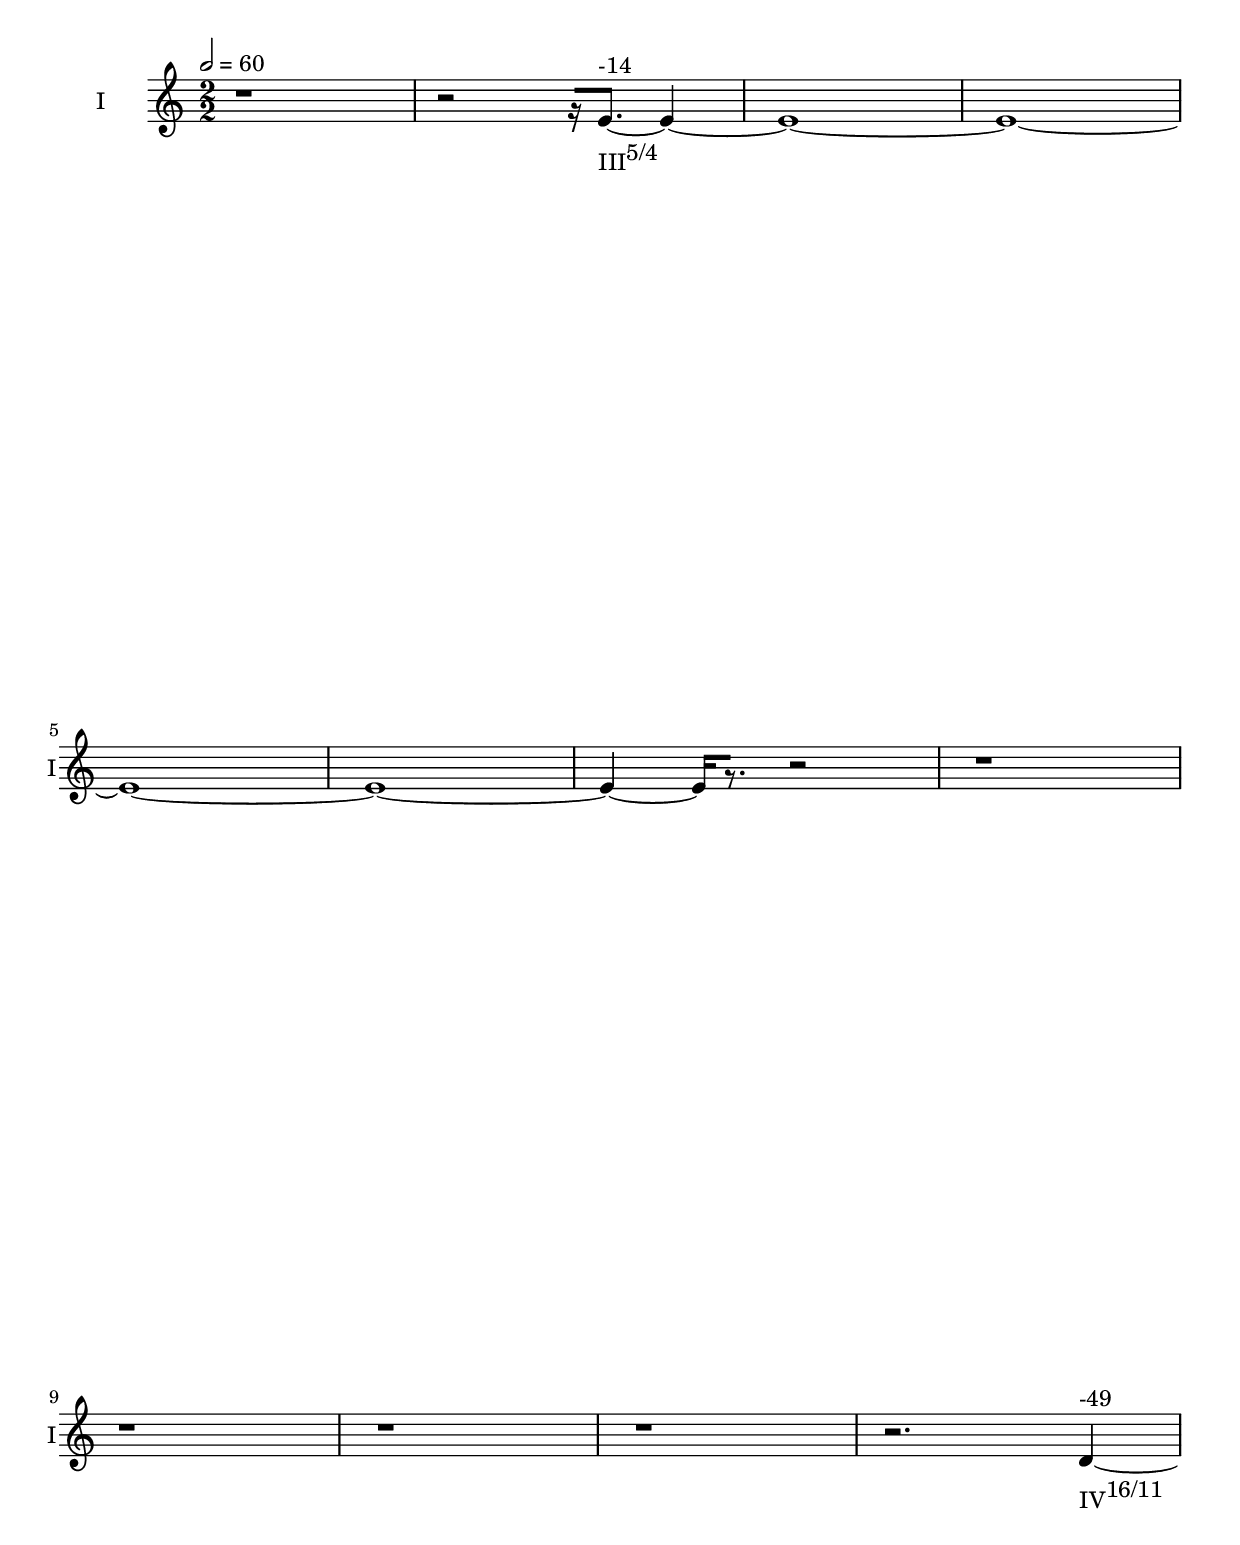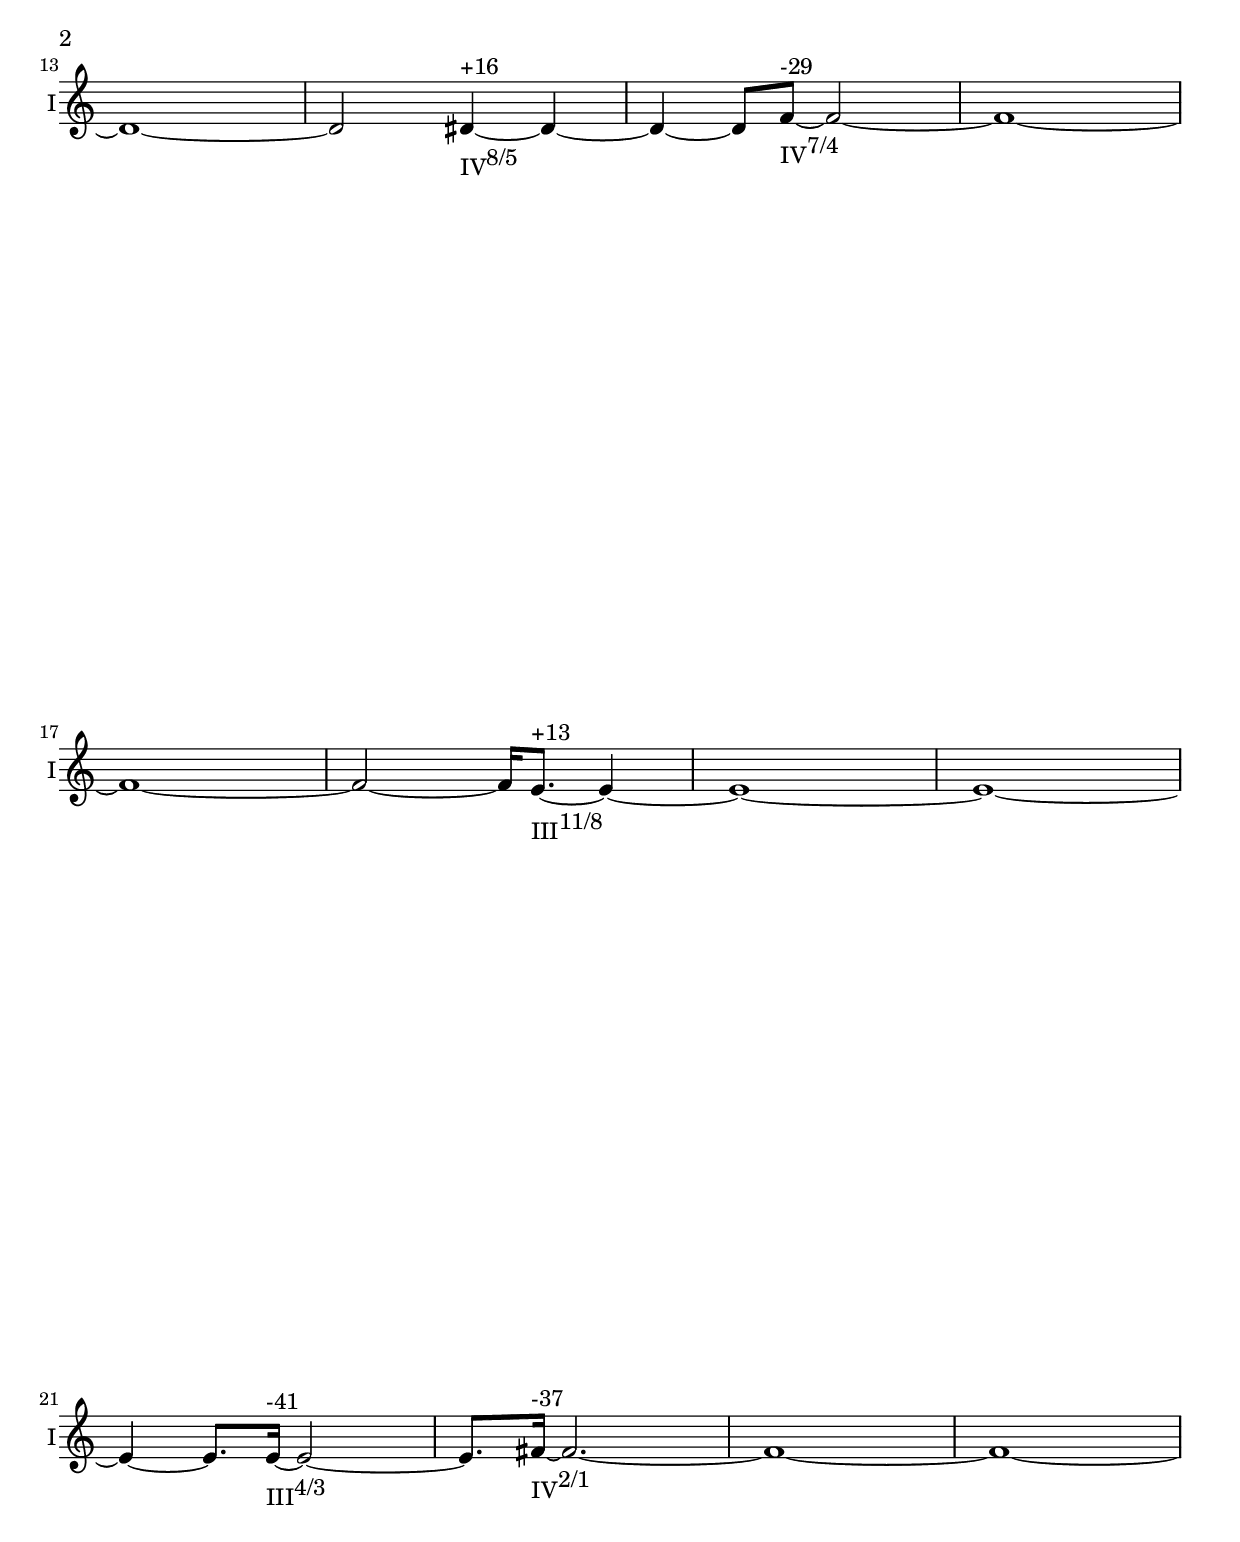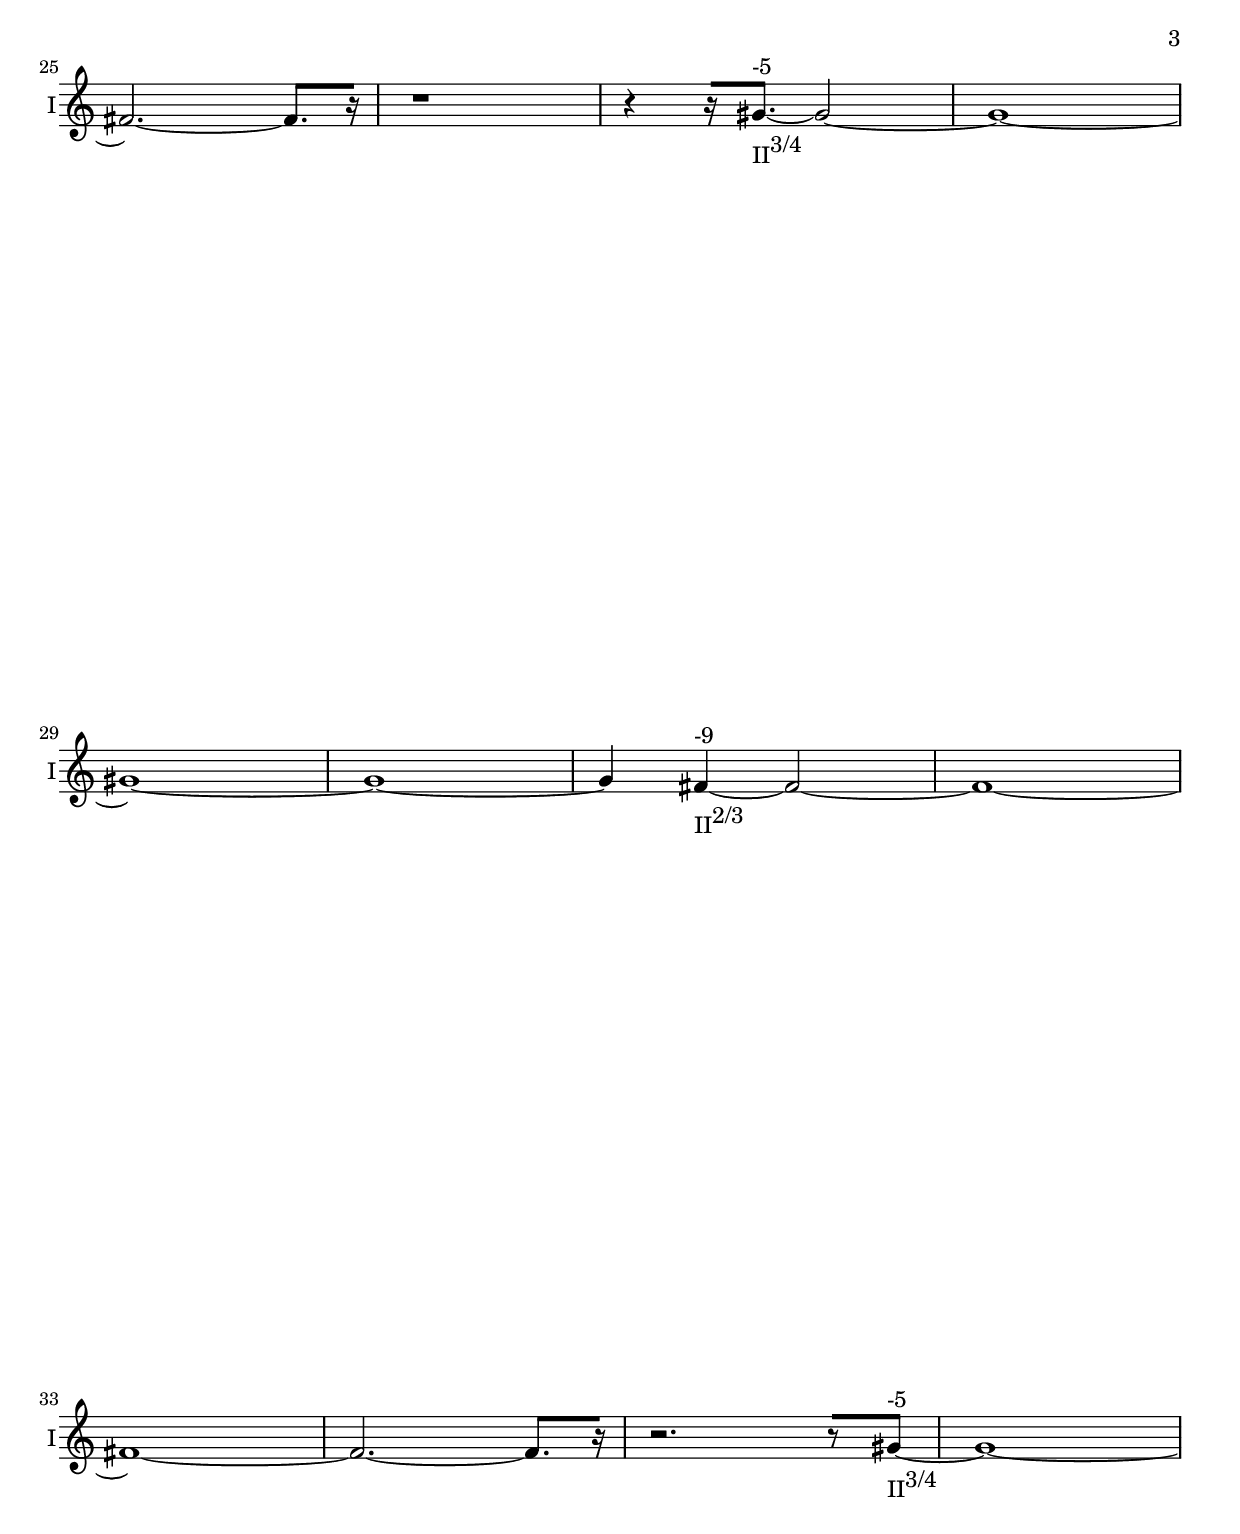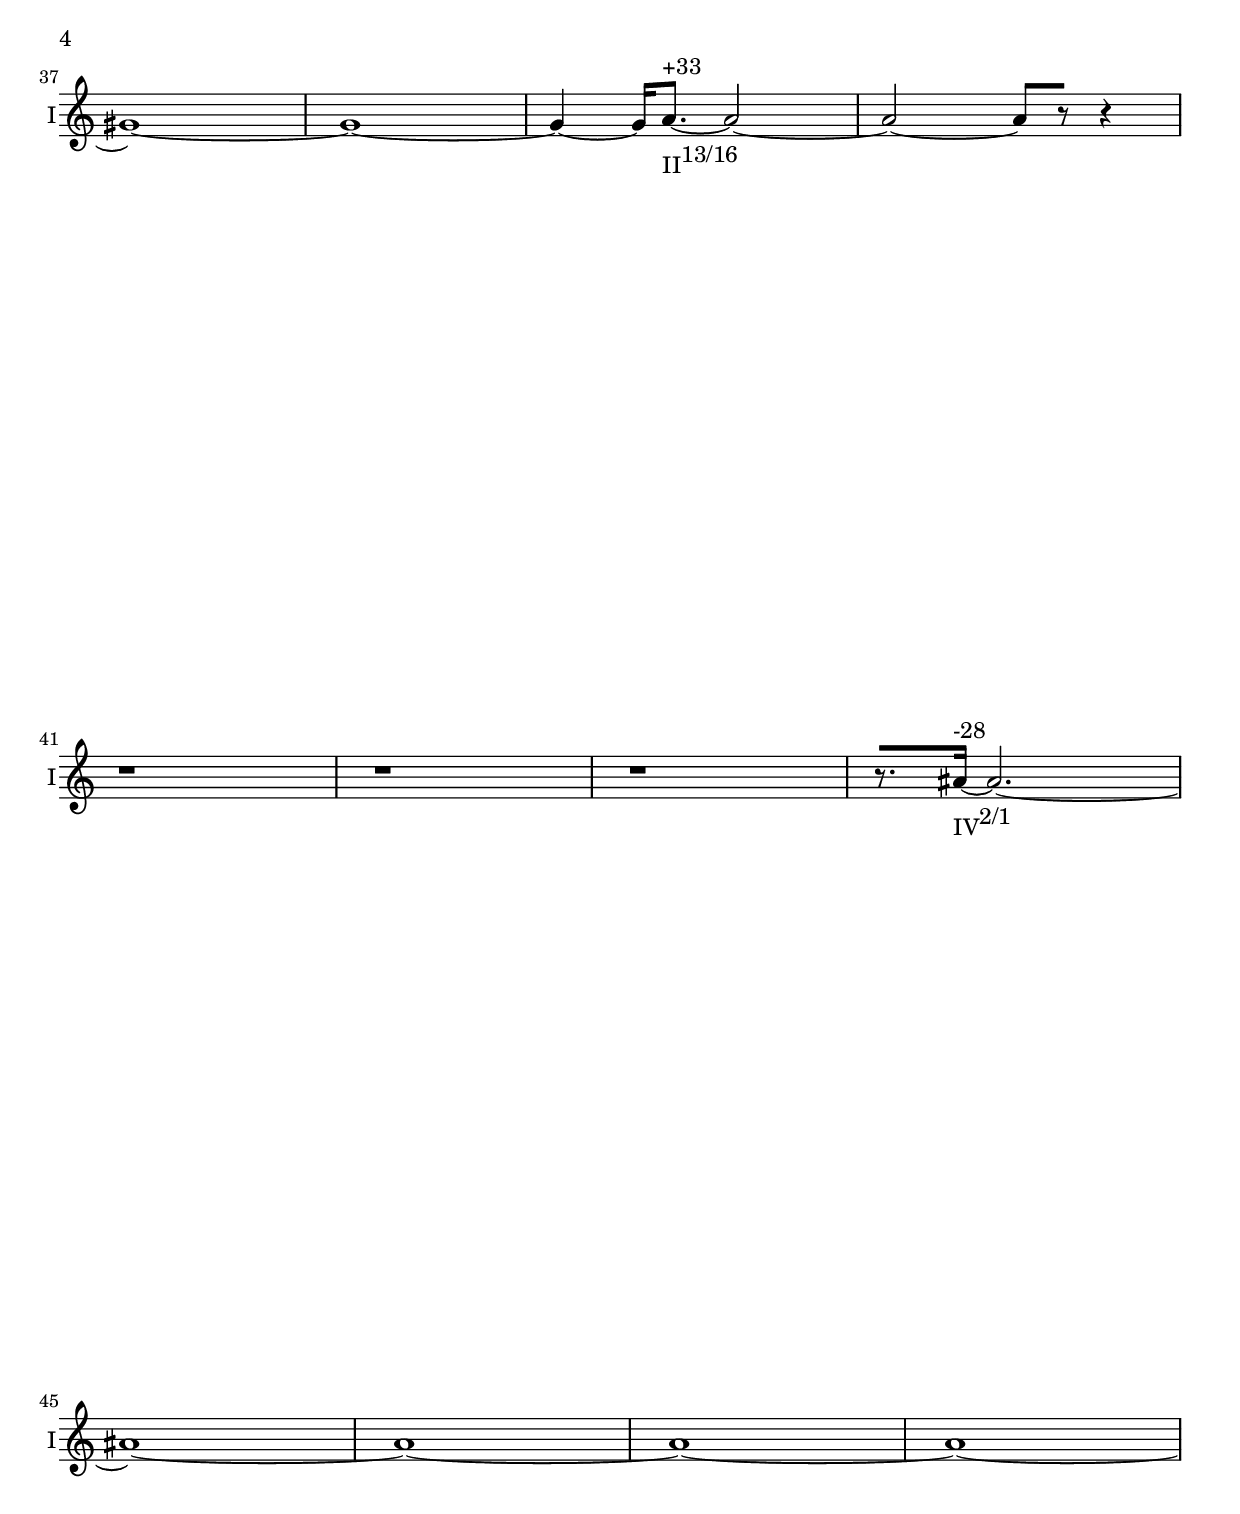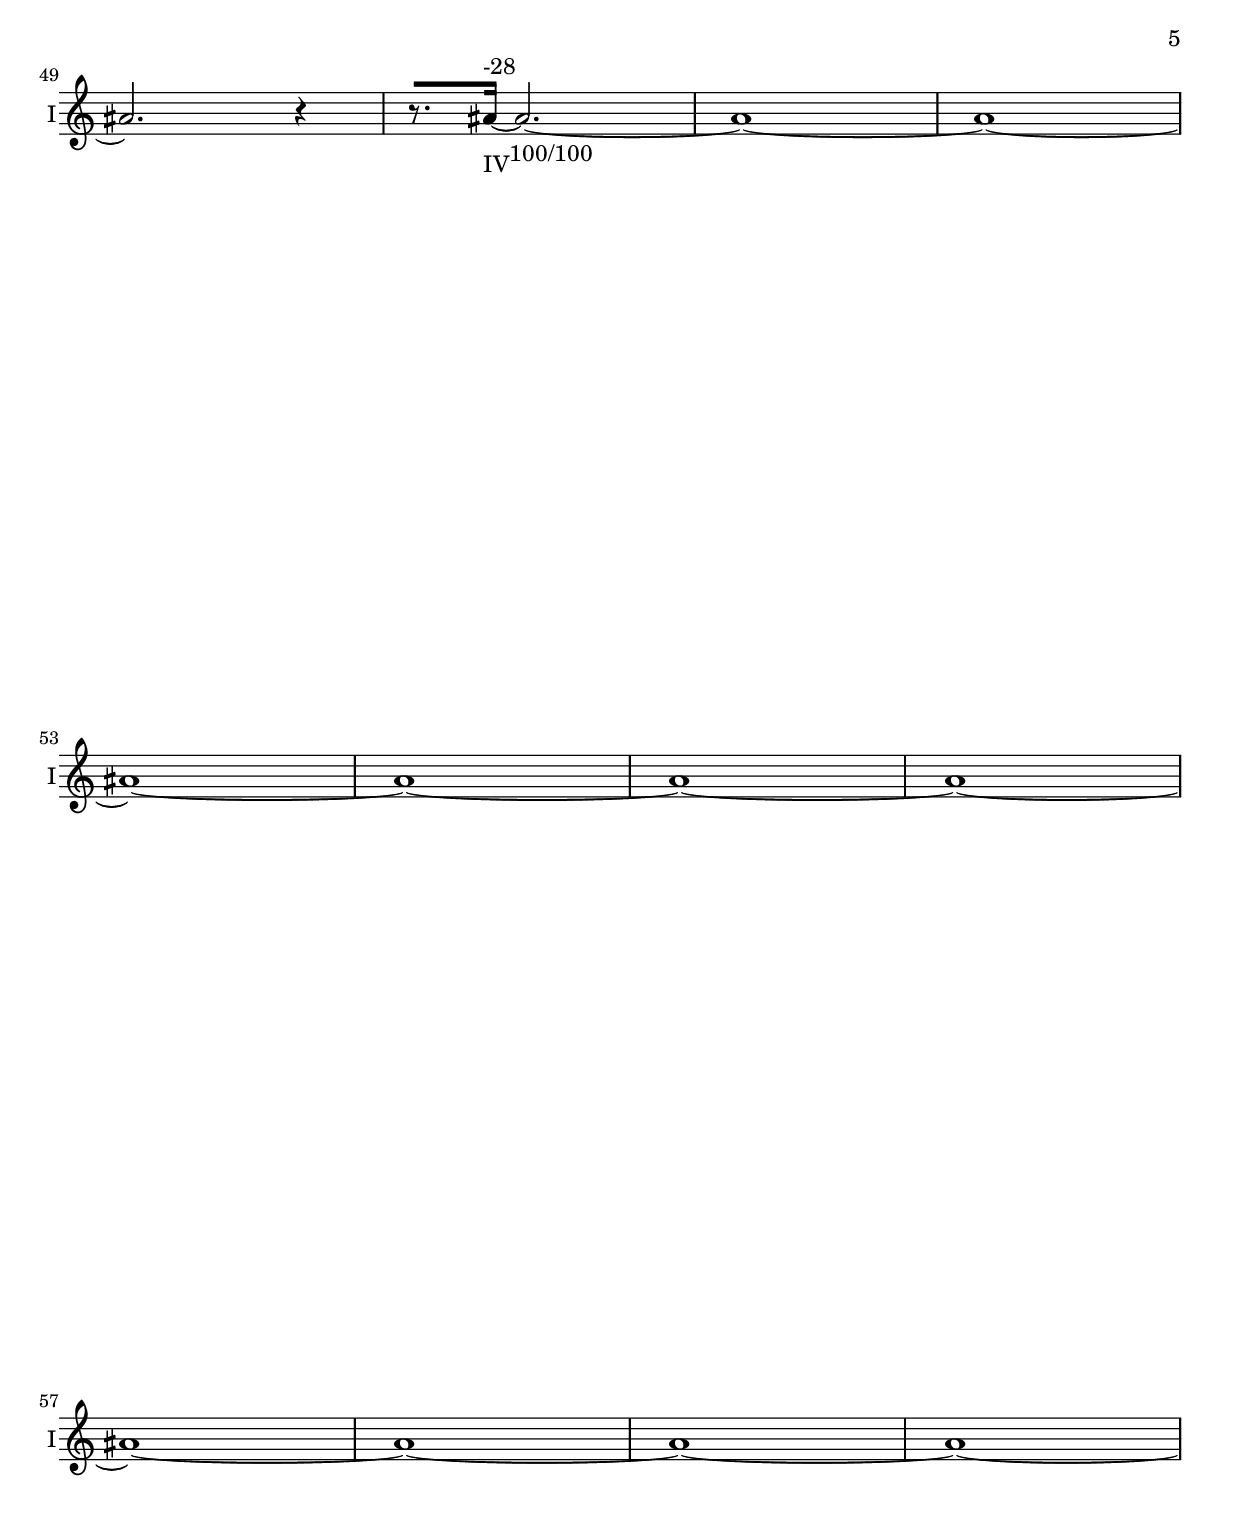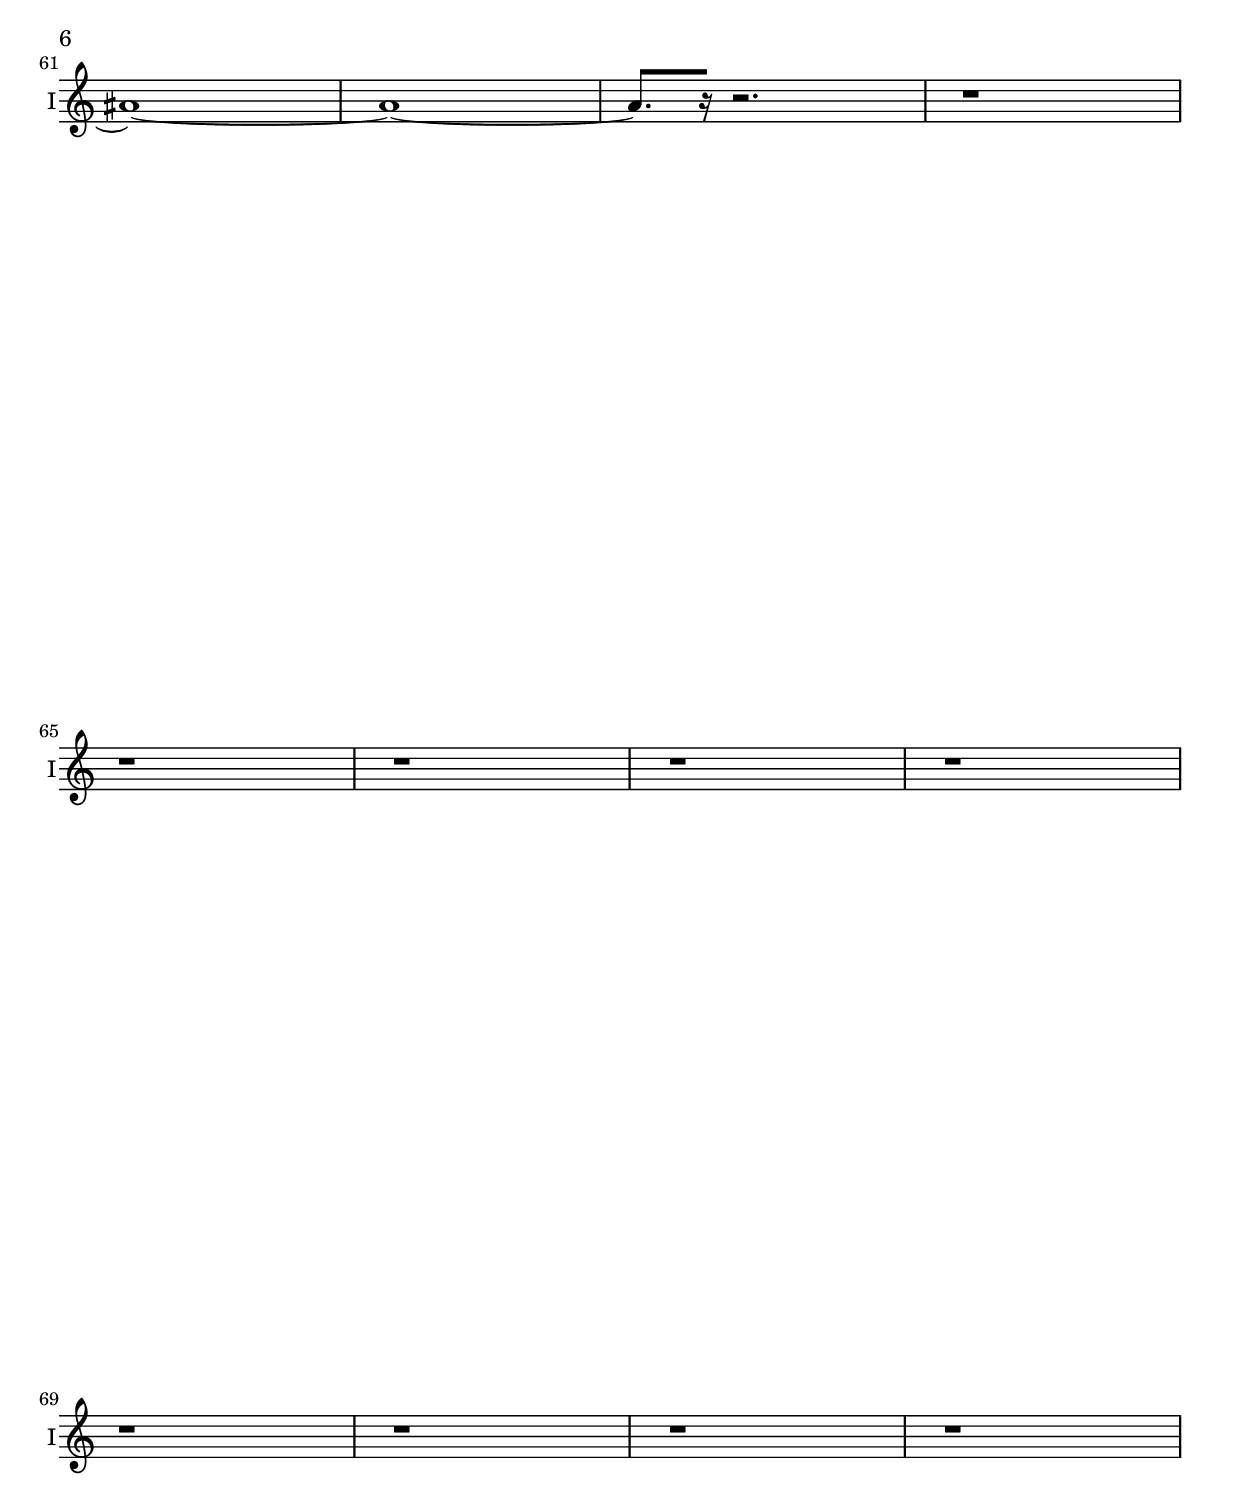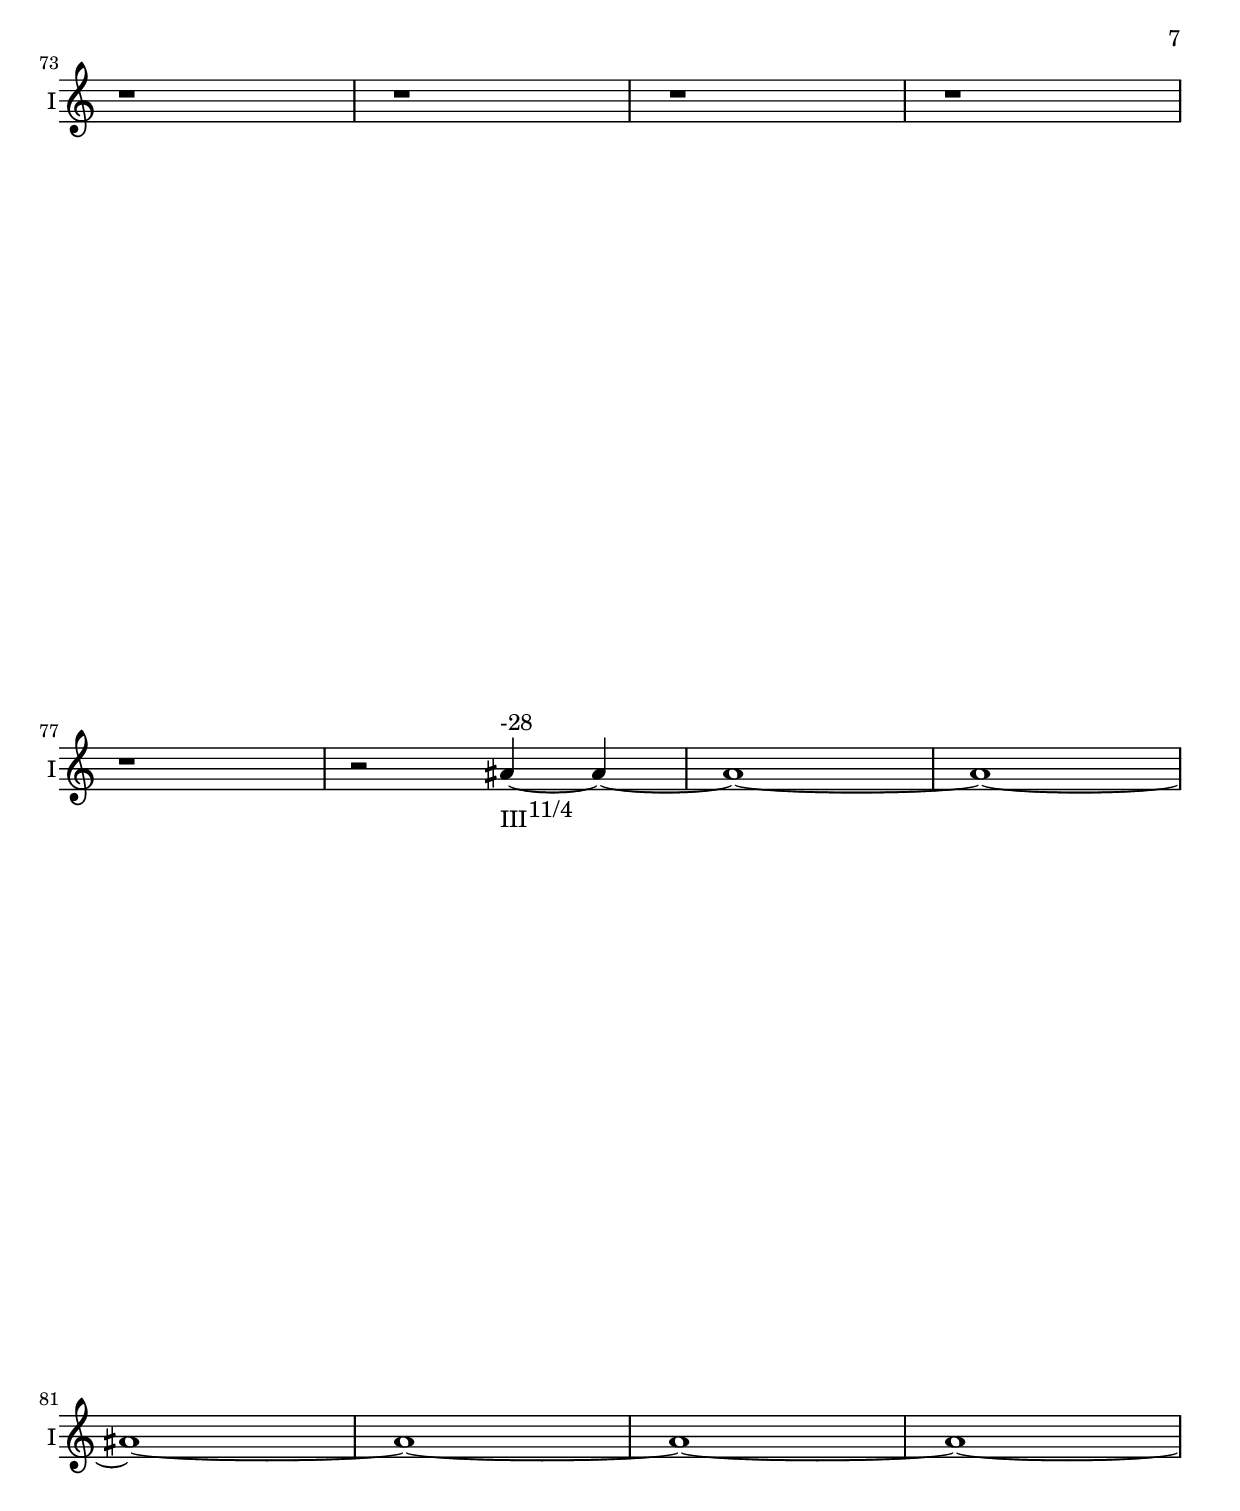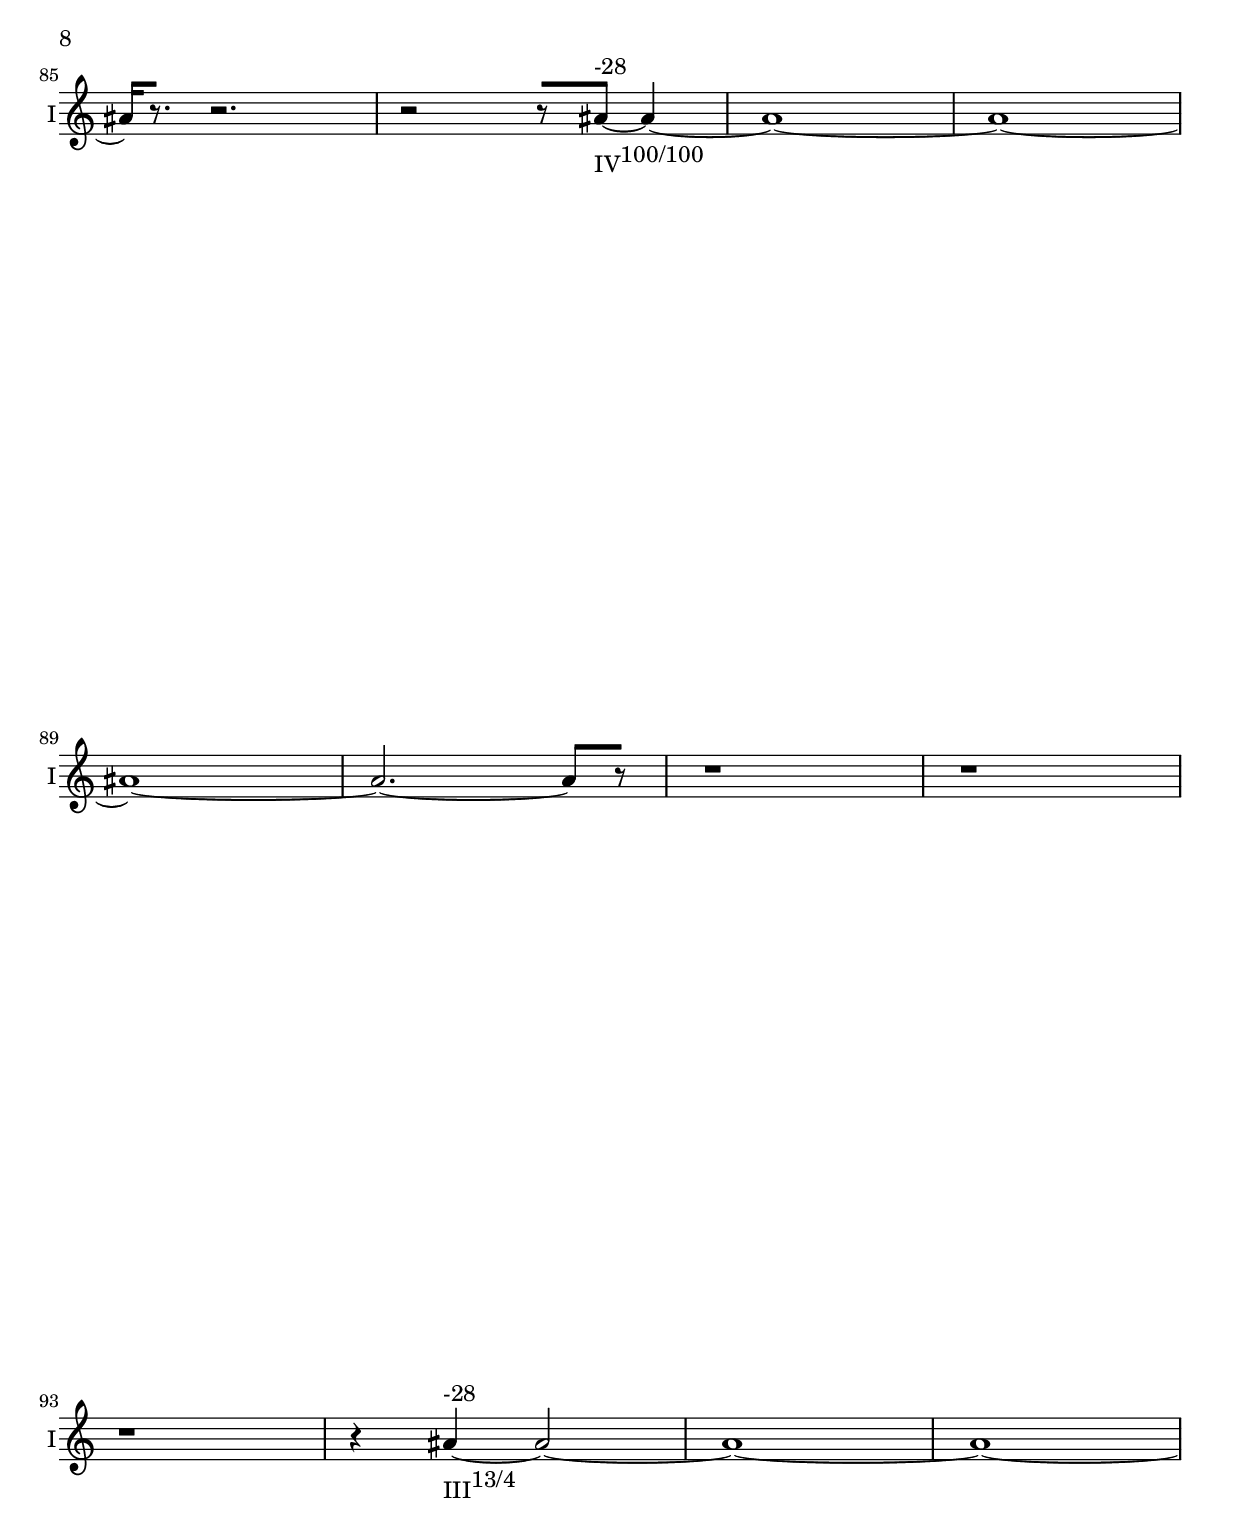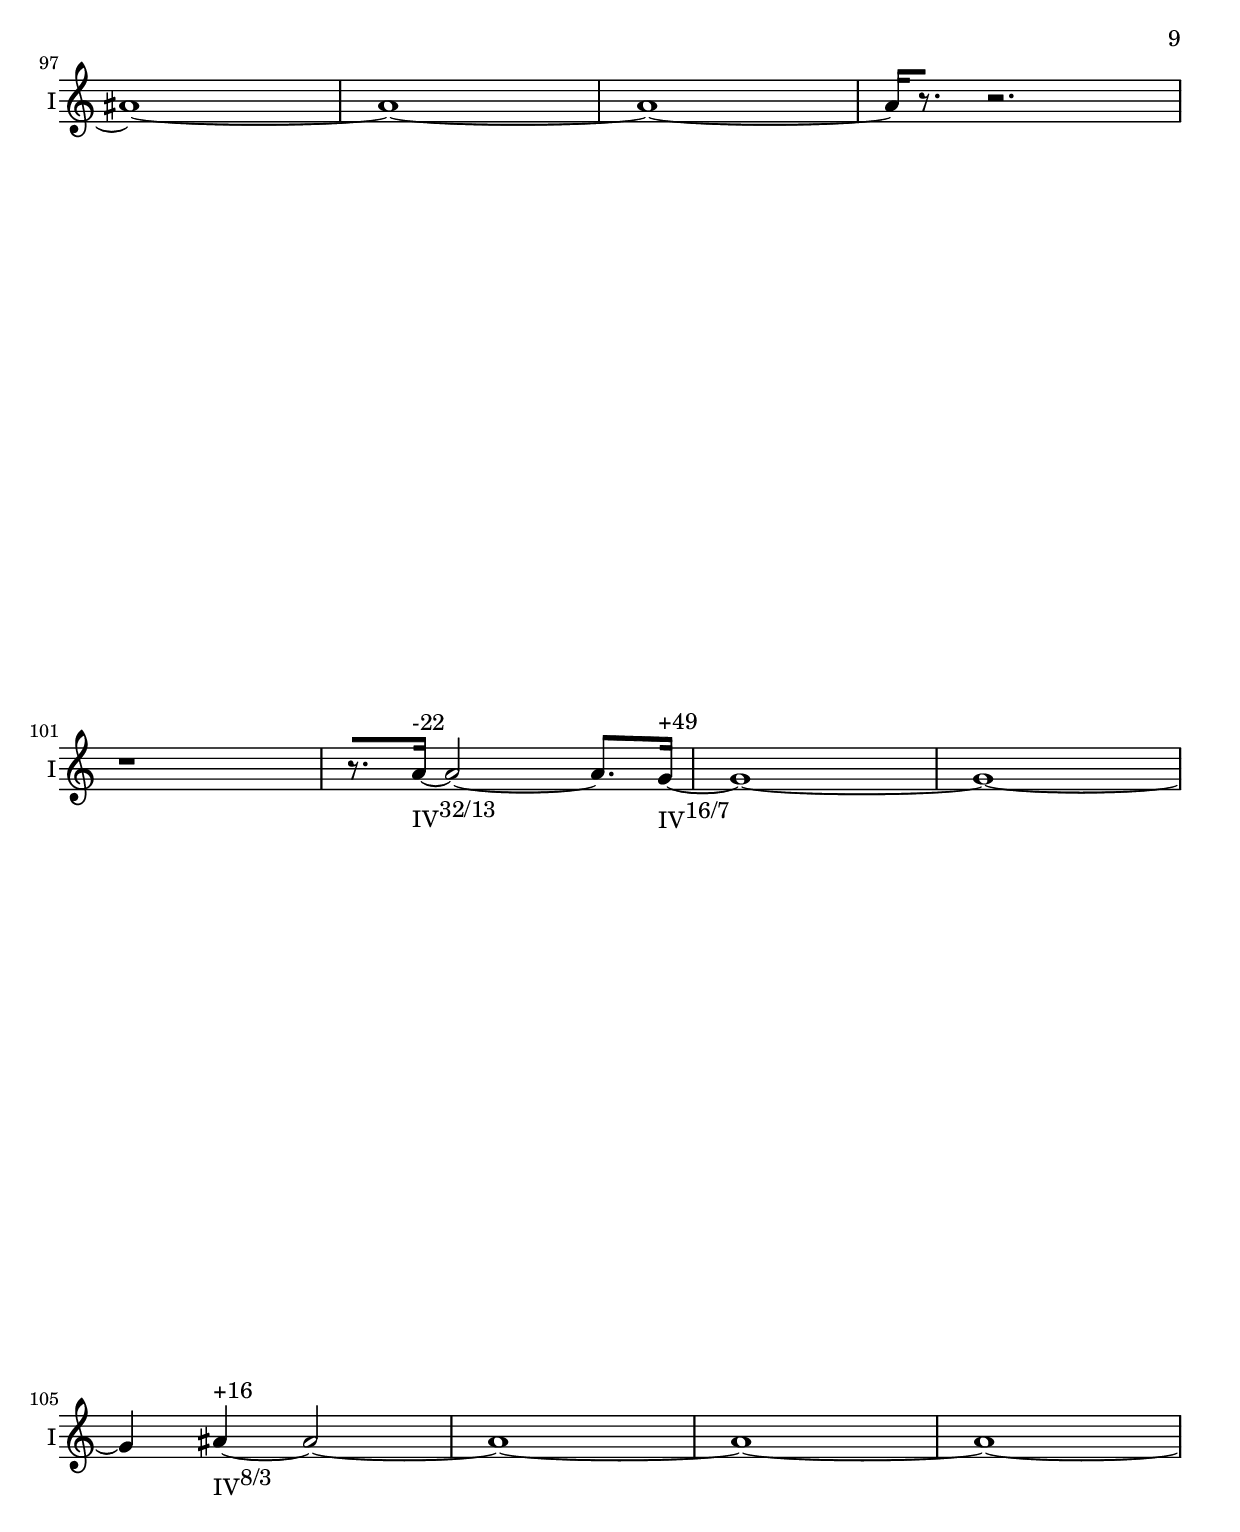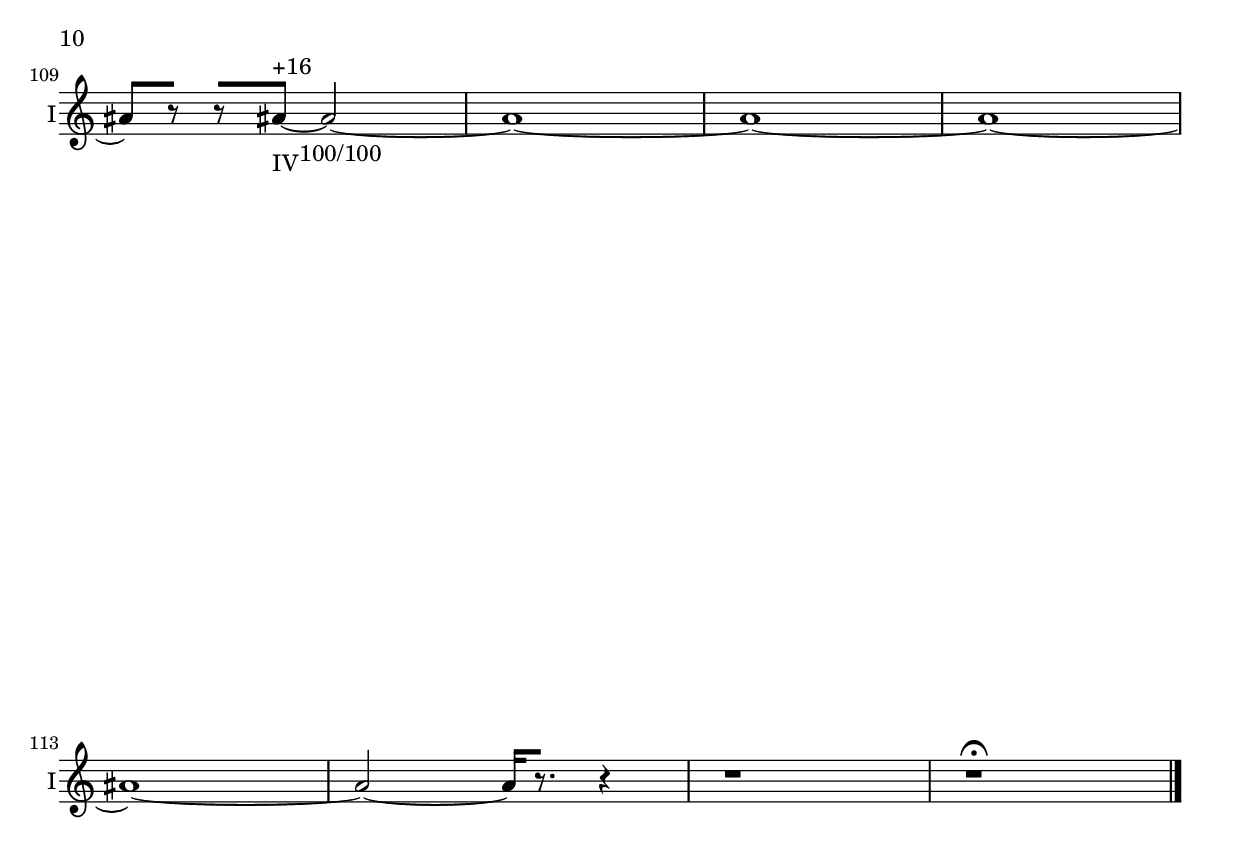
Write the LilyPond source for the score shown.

\new StaffGroup  \with {\remove "System_start_delimiter_engraver"}
<<
\new Staff = "I" \with { 
instrumentName = "I" 
shortInstrumentName = "I" 
midiInstrument = #"clarinet" 

}
<<

{  
\set Score.markFormatter = #format-mark-box-numbers  \tempo 2 = 60
 \numericTimeSignature \time 2/2
 \clef treble
  
<<
 { r1  }
>>
 \bar "|"  
<<
 { r2  r16[ e'8.^\markup { \pad-markup #0.2 "-14"}_\markup {  \lower #3 \pad-markup #0.2 \concat{ "III"\normal-size-super "5/4" }}] ~ e'4 ~ }
>>
 \bar "|"  
<<
 { e'1 ~ }
>>
 \bar "|"  
<<
 { e'1 ~ }
>>
 \bar "|" \break \noPageBreak 
<<
 { e'1 ~ }
>>
 \bar "|"  
<<
 { e'1 ~ }
>>
 \bar "|"  
<<
 { e'4 ~ e'16[ r8.] r2  }
>>
 \bar "|"  
<<
 { r1  }
>>
 \bar "|" \break \noPageBreak 
<<
 { r1  }
>>
 \bar "|"  
<<
 { r1  }
>>
 \bar "|"  
<<
 { r1  }
>>
 \bar "|"  
<<
 { r2.  d'4^\markup { \pad-markup #0.2 "-49"}_\markup {  \lower #3 \pad-markup #0.2 \concat{ "IV"\normal-size-super "16/11" }} ~ }
>>
 \bar "|" \pageBreak 
<<
 { d'1 ~ }
>>
 \bar "|"  
<<
 { d'2 dis'4^\markup { \pad-markup #0.2 "+16"}_\markup {  \lower #3 \pad-markup #0.2 \concat{ "IV"\normal-size-super "8/5" }} ~ dis'4 ~ }
>>
 \bar "|"  
<<
 { dis'4 ~ dis'8[ f'8^\markup { \pad-markup #0.2 "-29"}_\markup {  \lower #3 \pad-markup #0.2 \concat{ "IV"\normal-size-super "7/4" }}] ~ f'2 ~ }
>>
 \bar "|"  
<<
 { f'1 ~ }
>>
 \bar "|" \break \noPageBreak 
<<
 { f'1 ~ }
>>
 \bar "|"  
<<
 { f'2 ~ f'16[ e'8.^\markup { \pad-markup #0.2 "+13"}_\markup {  \lower #3 \pad-markup #0.2 \concat{ "III"\normal-size-super "11/8" }}] ~ e'4 ~ }
>>
 \bar "|"  
<<
 { e'1 ~ }
>>
 \bar "|"  
<<
 { e'1 ~ }
>>
 \bar "|" \break \noPageBreak 
<<
 { e'4 ~ e'8.[ e'16^\markup { \pad-markup #0.2 "-41"}_\markup {  \lower #3 \pad-markup #0.2 \concat{ "III"\normal-size-super "4/3" }}] ~ e'2 ~ }
>>
 \bar "|"  
<<
 { e'8.[ fis'16^\markup { \pad-markup #0.2 "-37"}_\markup {  \lower #3 \pad-markup #0.2 \concat{ "IV"\normal-size-super "2/1" }}] ~ fis'2. ~ }
>>
 \bar "|"  
<<
 { fis'1 ~ }
>>
 \bar "|"  
<<
 { fis'1 ~ }
>>
 \bar "|" \pageBreak 
<<
 { fis'2. ~ fis'8.[ r16] }
>>
 \bar "|"  
<<
 { r1  }
>>
 \bar "|"  
<<
 { r4 r16[ gis'8.^\markup { \pad-markup #0.2 "-5"}_\markup {  \lower #3 \pad-markup #0.2 \concat{ "II"\normal-size-super "3/4" }}] ~ gis'2 ~ }
>>
 \bar "|"  
<<
 { gis'1 ~ }
>>
 \bar "|" \break \noPageBreak 
<<
 { gis'1 ~ }
>>
 \bar "|"  
<<
 { gis'1 ~ }
>>
 \bar "|"  
<<
 { gis'4 fis'4^\markup { \pad-markup #0.2 "-9"}_\markup {  \lower #3 \pad-markup #0.2 \concat{ "II"\normal-size-super "2/3" }} ~ fis'2 ~ }
>>
 \bar "|"  
<<
 { fis'1 ~ }
>>
 \bar "|" \break \noPageBreak 
<<
 { fis'1 ~ }
>>
 \bar "|"  
<<
 { fis'2. ~ fis'8.[ r16] }
>>
 \bar "|"  
<<
 { r2.  r8[ gis'8^\markup { \pad-markup #0.2 "-5"}_\markup {  \lower #3 \pad-markup #0.2 \concat{ "II"\normal-size-super "3/4" }}] ~ }
>>
 \bar "|"  
<<
 { gis'1 ~ }
>>
 \bar "|" \pageBreak 
<<
 { gis'1 ~ }
>>
 \bar "|"  
<<
 { gis'1 ~ }
>>
 \bar "|"  
<<
 { gis'4 ~ gis'16[ a'8.^\markup { \pad-markup #0.2 "+33"}_\markup {  \lower #3 \pad-markup #0.2 \concat{ "II"\normal-size-super "13/16" }}] ~ a'2 ~ }
>>
 \bar "|"  
<<
 { a'2 ~ a'8[ r8] r4 }
>>
 \bar "|" \break \noPageBreak 
<<
 { r1  }
>>
 \bar "|"  
<<
 { r1  }
>>
 \bar "|"  
<<
 { r1  }
>>
 \bar "|"  
<<
 { r8.[ ais'16^\markup { \pad-markup #0.2 "-28"}_\markup {  \lower #3 \pad-markup #0.2 \concat{ "IV"\normal-size-super "2/1" }}] ~ ais'2. ~ }
>>
 \bar "|" \break \noPageBreak 
<<
 { ais'1 ~ }
>>
 \bar "|"  
<<
 { ais'1 ~ }
>>
 \bar "|"  
<<
 { ais'1 ~ }
>>
 \bar "|"  
<<
 { ais'1 ~ }
>>
 \bar "|" \pageBreak 
<<
 { ais'2. r4 }
>>
 \bar "|"  
<<
 { r8.[ ais'16^\markup { \pad-markup #0.2 "-28"}_\markup {  \lower #3 \pad-markup #0.2 \concat{ "IV"\normal-size-super "100/100" }}] ~ ais'2. ~ }
>>
 \bar "|"  
<<
 { ais'1 ~ }
>>
 \bar "|"  
<<
 { ais'1 ~ }
>>
 \bar "|" \break \noPageBreak 
<<
 { ais'1 ~ }
>>
 \bar "|"  
<<
 { ais'1 ~ }
>>
 \bar "|"  
<<
 { ais'1 ~ }
>>
 \bar "|"  
<<
 { ais'1 ~ }
>>
 \bar "|" \break \noPageBreak 
<<
 { ais'1 ~ }
>>
 \bar "|"  
<<
 { ais'1 ~ }
>>
 \bar "|"  
<<
 { ais'1 ~ }
>>
 \bar "|"  
<<
 { ais'1 ~ }
>>
 \bar "|" \pageBreak 
<<
 { ais'1 ~ }
>>
 \bar "|"  
<<
 { ais'1 ~ }
>>
 \bar "|"  
<<
 { ais'8.[ r16] r2.  }
>>
 \bar "|"  
<<
 { r1  }
>>
 \bar "|" \break \noPageBreak 
<<
 { r1  }
>>
 \bar "|"  
<<
 { r1  }
>>
 \bar "|"  
<<
 { r1  }
>>
 \bar "|"  
<<
 { r1  }
>>
 \bar "|" \break \noPageBreak 
<<
 { r1  }
>>
 \bar "|"  
<<
 { r1  }
>>
 \bar "|"  
<<
 { r1  }
>>
 \bar "|"  
<<
 { r1  }
>>
 \bar "|" \pageBreak 
<<
 { r1  }
>>
 \bar "|"  
<<
 { r1  }
>>
 \bar "|"  
<<
 { r1  }
>>
 \bar "|"  
<<
 { r1  }
>>
 \bar "|" \break \noPageBreak 
<<
 { r1  }
>>
 \bar "|"  
<<
 { r2  ais'4^\markup { \pad-markup #0.2 "-28"}_\markup {  \lower #3 \pad-markup #0.2 \concat{ "III"\normal-size-super "11/4" }} ~ ais'4 ~ }
>>
 \bar "|"  
<<
 { ais'1 ~ }
>>
 \bar "|"  
<<
 { ais'1 ~ }
>>
 \bar "|" \break \noPageBreak 
<<
 { ais'1 ~ }
>>
 \bar "|"  
<<
 { ais'1 ~ }
>>
 \bar "|"  
<<
 { ais'1 ~ }
>>
 \bar "|"  
<<
 { ais'1 ~ }
>>
 \bar "|" \pageBreak 
<<
 { ais'16[ r8.] r2.  }
>>
 \bar "|"  
<<
 { r2  r8[ ais'8^\markup { \pad-markup #0.2 "-28"}_\markup {  \lower #3 \pad-markup #0.2 \concat{ "IV"\normal-size-super "100/100" }}] ~ ais'4 ~ }
>>
 \bar "|"  
<<
 { ais'1 ~ }
>>
 \bar "|"  
<<
 { ais'1 ~ }
>>
 \bar "|" \break \noPageBreak 
<<
 { ais'1 ~ }
>>
 \bar "|"  
<<
 { ais'2. ~ ais'8[ r8] }
>>
 \bar "|"  
<<
 { r1  }
>>
 \bar "|"  
<<
 { r1  }
>>
 \bar "|" \break \noPageBreak 
<<
 { r1  }
>>
 \bar "|"  
<<
 { r4 ais'4^\markup { \pad-markup #0.2 "-28"}_\markup {  \lower #3 \pad-markup #0.2 \concat{ "III"\normal-size-super "13/4" }} ~ ais'2 ~ }
>>
 \bar "|"  
<<
 { ais'1 ~ }
>>
 \bar "|"  
<<
 { ais'1 ~ }
>>
 \bar "|" \pageBreak 
<<
 { ais'1 ~ }
>>
 \bar "|"  
<<
 { ais'1 ~ }
>>
 \bar "|"  
<<
 { ais'1 ~ }
>>
 \bar "|"  
<<
 { ais'16[ r8.] r2.  }
>>
 \bar "|" \break \noPageBreak 
<<
 { r1  }
>>
 \bar "|"  
<<
 { r8.[ a'16^\markup { \pad-markup #0.2 "-22"}_\markup {  \lower #3 \pad-markup #0.2 \concat{ "IV"\normal-size-super "32/13" }}] ~ a'2 ~ a'8.[ g'16^\markup { \pad-markup #0.2 "+49"}_\markup {  \lower #3 \pad-markup #0.2 \concat{ "IV"\normal-size-super "16/7" }}] ~ }
>>
 \bar "|"  
<<
 { g'1 ~ }
>>
 \bar "|"  
<<
 { g'1 ~ }
>>
 \bar "|" \break \noPageBreak 
<<
 { g'4 ais'4^\markup { \pad-markup #0.2 "+16"}_\markup {  \lower #3 \pad-markup #0.2 \concat{ "IV"\normal-size-super "8/3" }} ~ ais'2 ~ }
>>
 \bar "|"  
<<
 { ais'1 ~ }
>>
 \bar "|"  
<<
 { ais'1 ~ }
>>
 \bar "|"  
<<
 { ais'1 ~ }
>>
 \bar "|" \pageBreak 
<<
 { ais'8[ r8] r8[ ais'8^\markup { \pad-markup #0.2 "+16"}_\markup {  \lower #3 \pad-markup #0.2 \concat{ "IV"\normal-size-super "100/100" }}] ~ ais'2 ~ }
>>
 \bar "|"  
<<
 { ais'1 ~ }
>>
 \bar "|"  
<<
 { ais'1 ~ }
>>
 \bar "|"  
<<
 { ais'1 ~ }
>>
 \bar "|" \break \noPageBreak 
<<
 { ais'1 ~ }
>>
 \bar "|"  
<<
 { ais'2 ~ ais'16[ r8.] r4 }
>>
 \bar "|"  
<<
 { r1  }
>>
 \bar "|"  
<<
 { r1  \fermata  }>> \bar "|." 
} 

>>
>>